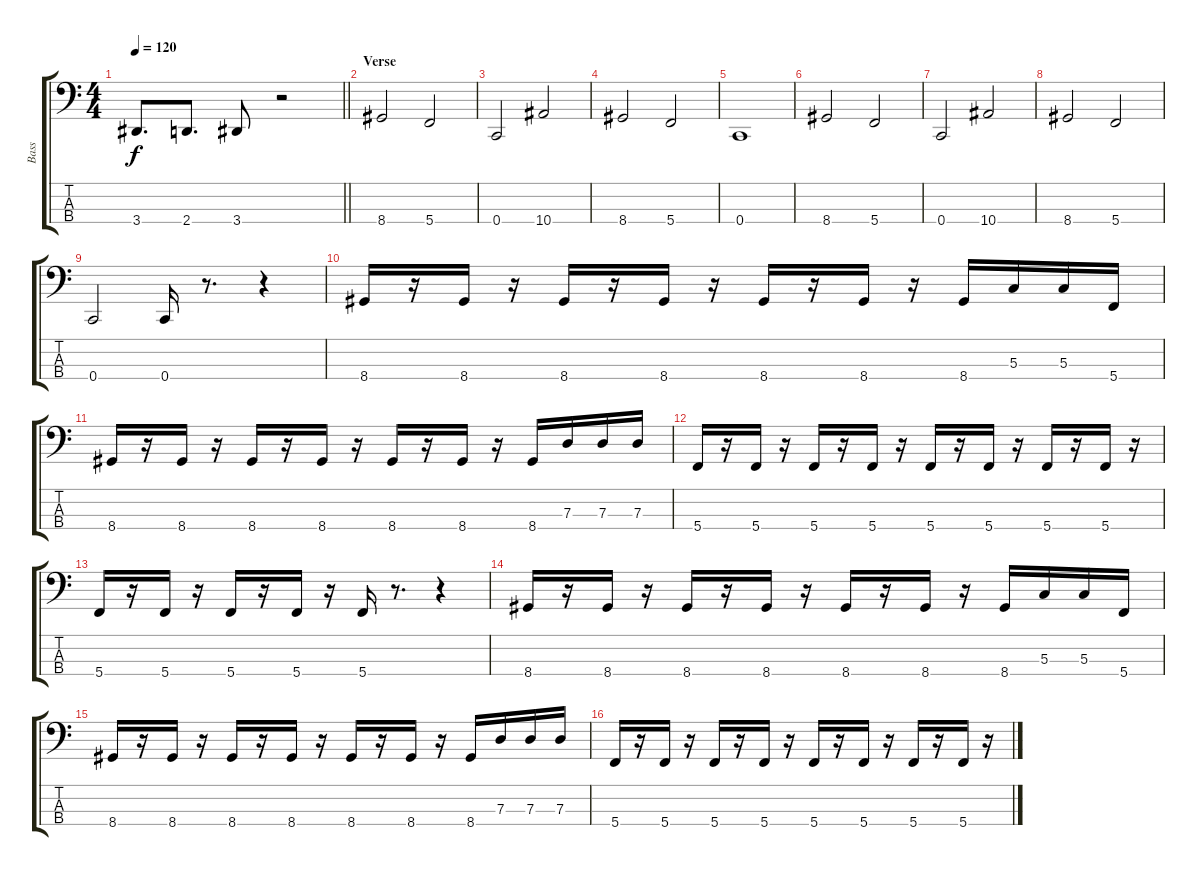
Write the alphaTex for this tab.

\track ("Bass" "Bass") {instrument electricbassfinger}
\staff {score tabs}
\tuning (F2 C2 G1 C1) {hide}
\ts (4 4)
\tempo 120
\clef f4
\barLineRight lightlight
\ks c
3.4.8{d dy f} 2.4.8{d} 3.4.8 r.2 |
\section ("" "Verse")
8.4.2 5.4.2 |
0.4.2 10.4.2 |
8.4.2 5.4.2 |
0.4.1 |
8.4.2 5.4.2 |
0.4.2 10.4.2 |
8.4.2 5.4.2 |
0.4.2 0.4.16 r.8{d} r.4 |
8.4.16 r.16 8.4.16 r.16 8.4.16 r.16 8.4.16 r.16 8.4.16 r.16 8.4.16 r.16 8.4.16 5.3.16 5.3.16 5.4.16 |
8.4.16 r.16 8.4.16 r.16 8.4.16 r.16 8.4.16 r.16 8.4.16 r.16 8.4.16 r.16 8.4.16 7.3.16 7.3.16 7.3.16 |
5.4.16 r.16 5.4.16 r.16 5.4.16 r.16 5.4.16 r.16 5.4.16 r.16 5.4.16 r.16 5.4.16 r.16 5.4.16 r.16 |
5.4.16 r.16 5.4.16 r.16 5.4.16 r.16 5.4.16 r.16 5.4.16 r.8{d} r.4 |
8.4.16 r.16 8.4.16 r.16 8.4.16 r.16 8.4.16 r.16 8.4.16 r.16 8.4.16 r.16 8.4.16 5.3.16 5.3.16 5.4.16 |
8.4.16 r.16 8.4.16 r.16 8.4.16 r.16 8.4.16 r.16 8.4.16 r.16 8.4.16 r.16 8.4.16 7.3.16 7.3.16 7.3.16 |
5.4.16 r.16 5.4.16 r.16 5.4.16 r.16 5.4.16 r.16 5.4.16 r.16 5.4.16 r.16 5.4.16 r.16 5.4.16 r.16
